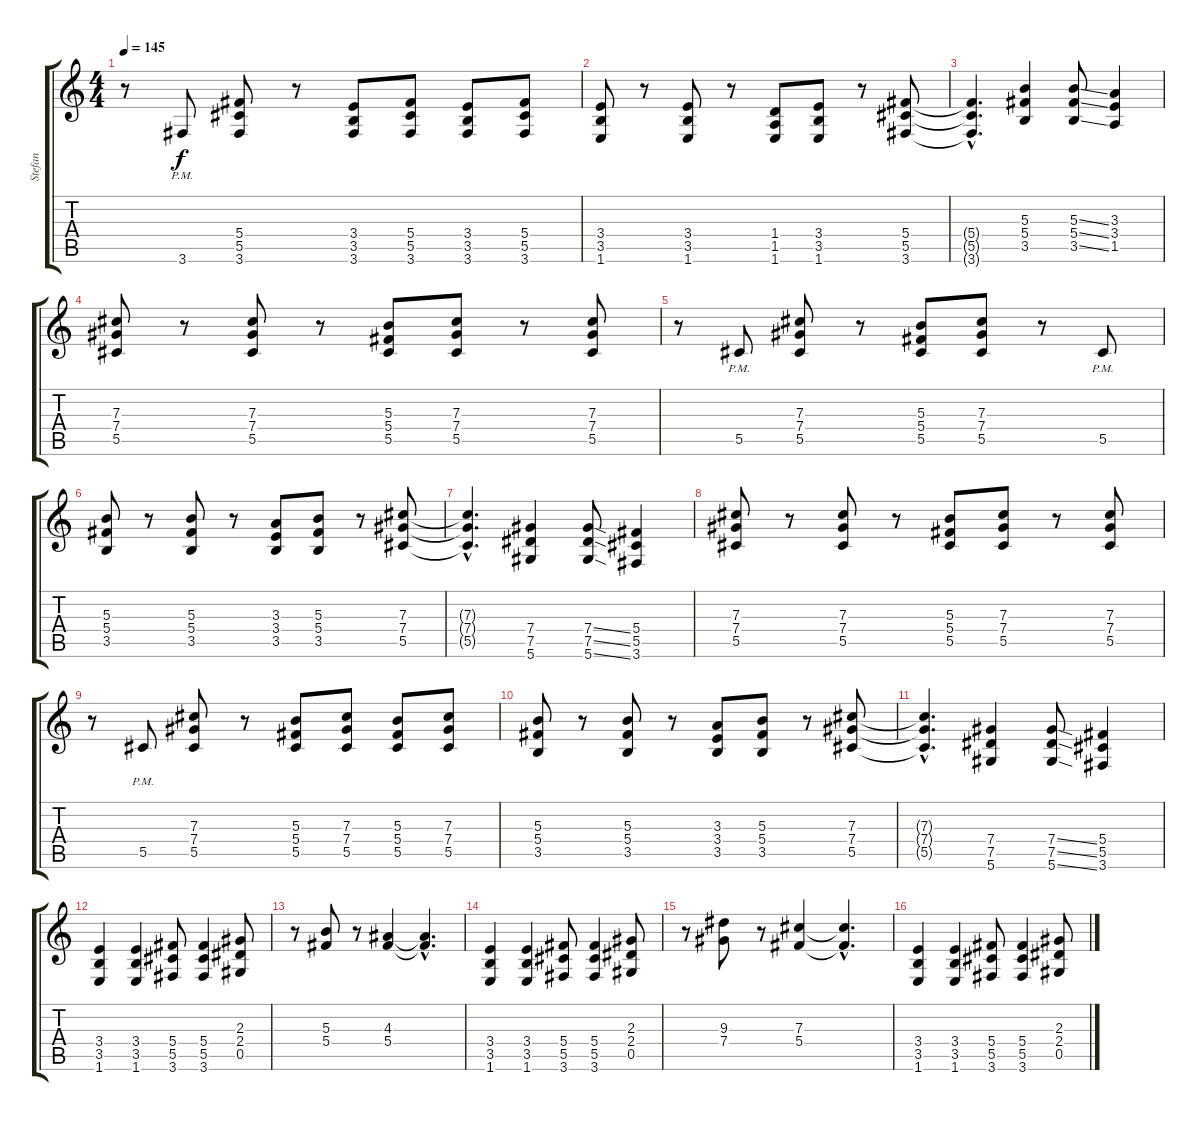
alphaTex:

\track ("Stefan" "Stefan") {instrument distortionguitar}
\staff {score tabs}
\tuning (Eb4 Bb3 Gb3 Db3 Ab2 Eb2) {hide}
\ts (4 4)
\tempo 145
\clef g2
\ks c
r.8{dy f} 3.6{pm}.8 (5.4 5.5 3.6).8 r.8 (3.4 3.5 3.6).8 (5.4 5.5 3.6).8 (3.4 3.5 3.6).8 (5.4 5.5 3.6).8 |
(3.4 3.5 1.6).8 r.8 (3.4 3.5 1.6).8 r.8 (1.4 1.5 1.6).8 (3.4 3.5 1.6).8 r.8 (5.4 5.5 3.6).8 |
(5.4{hac t} 5.5{hac t} 3.6{hac t}).4{d} (5.3 5.4 3.5).4 (5.3{ss} 5.4{ss} 3.5{ss}).8 (3.3 3.4 1.5).4 |
(7.3 7.4 5.5).8 r.8 (7.3 7.4 5.5).8 r.8 (5.3 5.4 5.5).8 (7.3 7.4 5.5).8 r.8 (7.3 7.4 5.5).8 |
r.8 5.5{pm}.8 (7.3 7.4 5.5).8 r.8 (5.3 5.4 5.5).8 (7.3 7.4 5.5).8 r.8 5.5{pm}.8 |
(5.3 5.4 3.5).8 r.8 (5.3 5.4 3.5).8 r.8 (3.3 3.4 3.5).8 (5.3 5.4 3.5).8 r.8 (7.3 7.4 5.5).8 |
(7.3{hac t} 7.4{hac t} 5.5{hac t}).4{d} (7.4 7.5 5.6).4 (7.4{ss} 7.5{ss} 5.6{ss}).8 (5.4 5.5 3.6).4 |
(7.3 7.4 5.5).8 r.8 (7.3 7.4 5.5).8 r.8 (5.3 5.4 5.5).8 (7.3 7.4 5.5).8 r.8 (7.3 7.4 5.5).8 |
r.8 5.5{pm}.8 (7.3 7.4 5.5).8 r.8 (5.3 5.4 5.5).8 (7.3 7.4 5.5).8 (5.3 5.4 5.5).8 (7.3 7.4 5.5).8 |
(5.3 5.4 3.5).8 r.8 (5.3 5.4 3.5).8 r.8 (3.3 3.4 3.5).8 (5.3 5.4 3.5).8 r.8 (7.3 7.4 5.5).8 |
(7.3{hac t} 7.4{hac t} 5.5{hac t}).4{d} (7.4 7.5 5.6).4 (7.4{ss} 7.5{ss} 5.6{ss}).8 (5.4 5.5 3.6).4 |
(3.4 3.5 1.6).4 (3.4 3.5 1.6).4 (5.4 5.5 3.6).8 (5.4 5.5 3.6).4 (2.3 2.4 0.5).8 |
r.8 (5.3 5.4).8 r.8 (4.3 5.4).4 (4.3{hac t} 5.4{hac t}).4{d} |
(3.4 3.5 1.6).4 (3.4 3.5 1.6).4 (5.4 5.5 3.6).8 (5.4 5.5 3.6).4 (2.3 2.4 0.5).8 |
r.8 (9.3 7.4).8 r.8 (7.3 5.4).4 (7.3{hac t} 5.4{hac t}).4{d} |
(3.4 3.5 1.6).4 (3.4 3.5 1.6).4 (5.4 5.5 3.6).8 (5.4 5.5 3.6).4 (2.3 2.4 0.5).8
